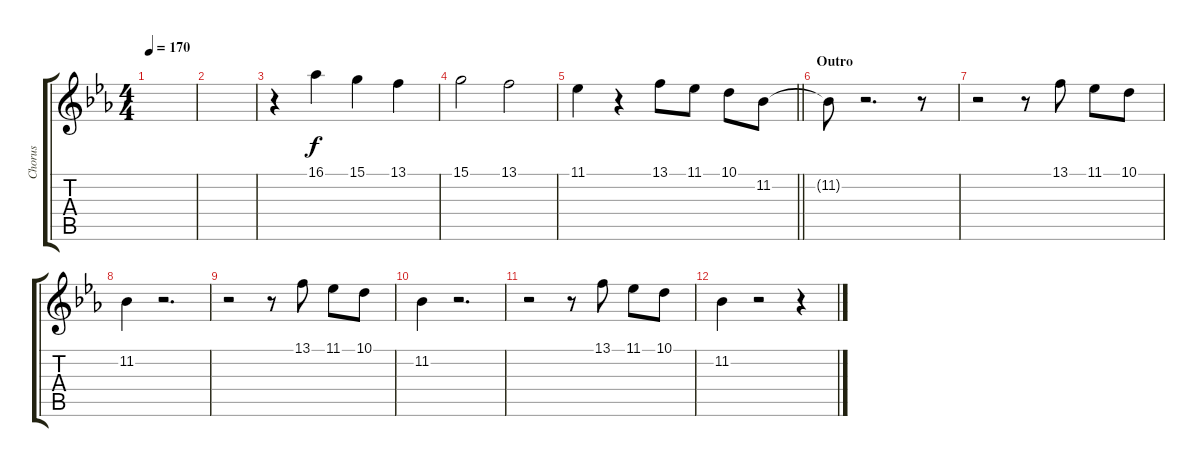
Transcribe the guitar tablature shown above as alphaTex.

\track ("Chorus" "Chorus") {instrument flute}
\staff {score tabs}
\tuning (E4 B3 G3 D3 A2 E2) {hide}
\ts (4 4)
\tempo 170
\clef g2
\ks eb
|
|
r.4 16.1.4 15.1.4 13.1.4 |
15.1.2 13.1.2 |
\barLineRight lightlight
11.1.4 r.4 13.1.8 11.1.8 10.1.8 11.2.8 |
\section ("" "Outro")
11.2{t}.8 r.2{d} r.8 |
r.2 r.8 13.1.8 11.1.8 10.1.8 |
11.2.4 r.2{d} |
r.2 r.8 13.1.8 11.1.8 10.1.8 |
11.2.4 r.2{d} |
r.2 r.8 13.1.8 11.1.8 10.1.8 |
11.2.4 r.2 r.4
